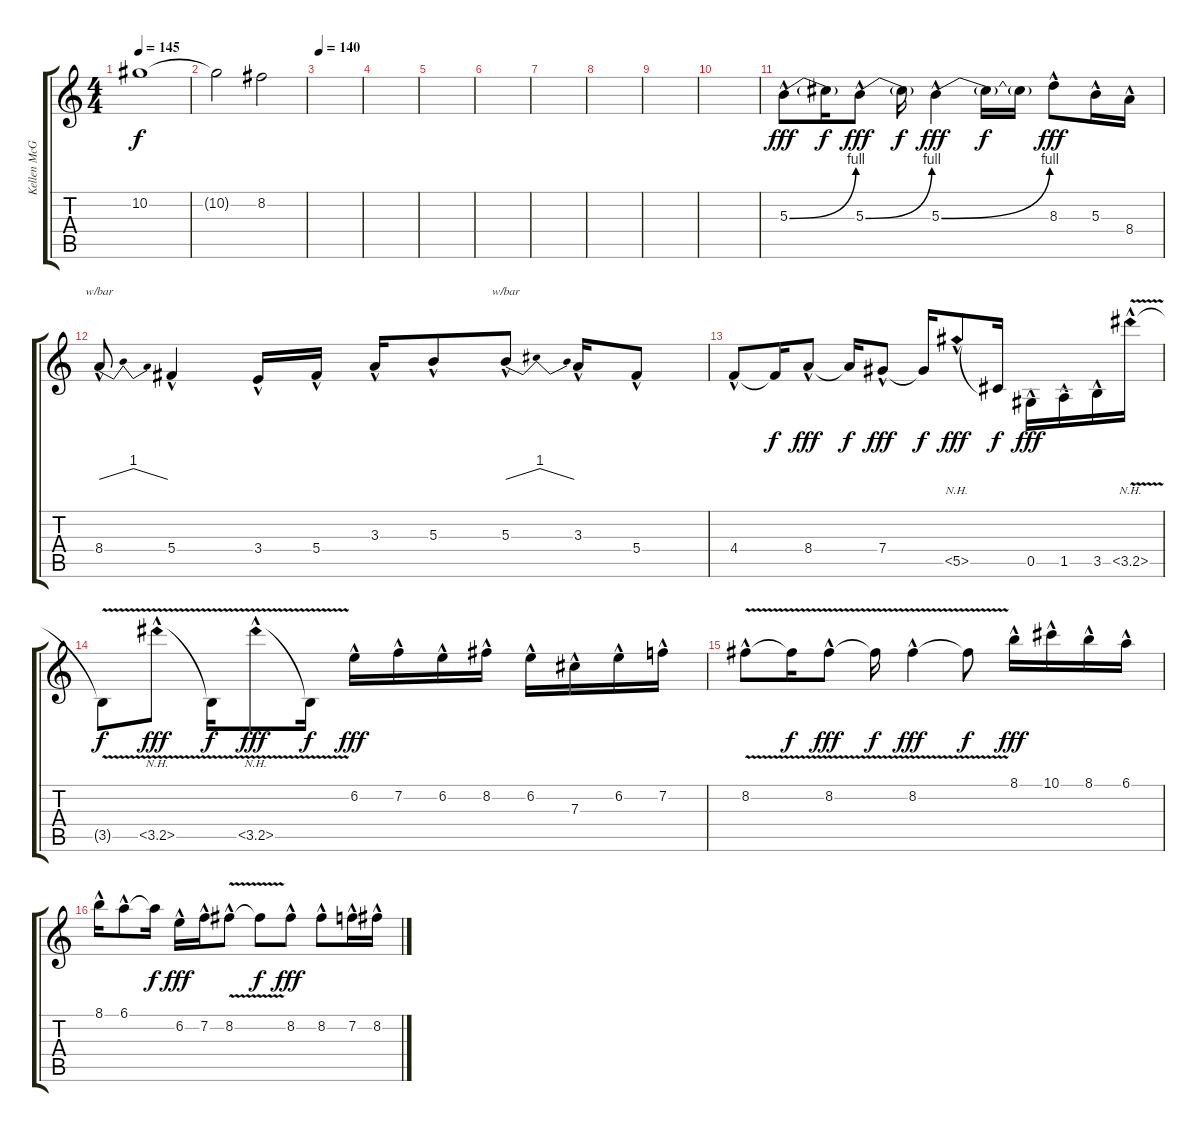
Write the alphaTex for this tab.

\track ("Kellen McGregor (Solo)" "Kellen McG") {instrument distortionguitar}
\staff {score tabs}
\tuning (Eb4 Bb3 Gb3 Db3 Ab2 Db2) {hide}
\ts (4 4)
\tempo 145
\clef g2
\ks c
10.2{t}.1{dy f} |
10.2{t}.2 8.2.2 |
\tempo 140
|
|
|
|
|
|
|
|
5.3{be (bend 0 0 60 4) hac}.8{dy fff} 5.3{t}.16{dy f} 5.3{be (bend 0 0 60 4) hac}.8{dy fff} 5.3{t}.16{dy f} 5.3{be (bend 0 0 60 4) hac}.4{dy fff} 5.3{t}.16{dy f} 5.3{t}.16 8.3{hac}.8{dy fff} 5.3{hac}.16 8.4{hac}.16 |
8.4{hac}.8{tbe (dip default 0 0 30 4 60 0)} 5.4{hac}.4 3.4{hac}.16 5.4{hac}.16 3.3{hac}.16 5.3{hac}.8 5.3{hac}.8{tbe (dip default 0 0 30 4 60 0)} 3.3{hac}.16 5.4{hac}.8 |
4.4{hac}.8 4.4{t}.16{dy f} 8.4{hac}.8{dy fff} 8.4{t}.16{dy f} 7.4{hac}.8{dy fff} 7.4{t}.16{dy f} 5.5{nh hac}.8{dy fff} 5.5{t}.16{dy f} 0.5{hac}.16{dy fff} 1.5{hac}.16 3.5{hac}.16 3.5{nh v hac}.16 |
3.5{t}.8{dy f} 3.5{nh v hac}.8{dy fff} 3.5{t}.16{dy f} 3.5{nh v hac}.8{dy fff} 3.5{t}.16{dy f} 6.2{hac}.16{dy fff} 7.2{hac}.16 6.2{hac}.16 8.2{hac}.16 6.2{hac}.16 7.3{hac}.16 6.2{hac}.16 7.2{hac}.16 |
8.2{v hac}.8 8.2{t}.16{dy f} 8.2{v hac}.8{dy fff} 8.2{t}.16{dy f} 8.2{v hac}.4{dy fff} 8.2{t}.8{dy f} 8.1{hac}.16{dy fff} 10.1{hac}.16 8.1{hac}.16 6.1{hac}.16 |
8.1{hac}.16 6.1{hac}.8 6.1{t}.16{dy f} 6.2{hac}.16{dy fff} 7.2{hac}.16 8.2{v hac}.8 8.2{t}.8{dy f} 8.2{hac}.8{dy fff} 8.2{hac}.8 7.2{hac}.16 8.2{hac}.16
